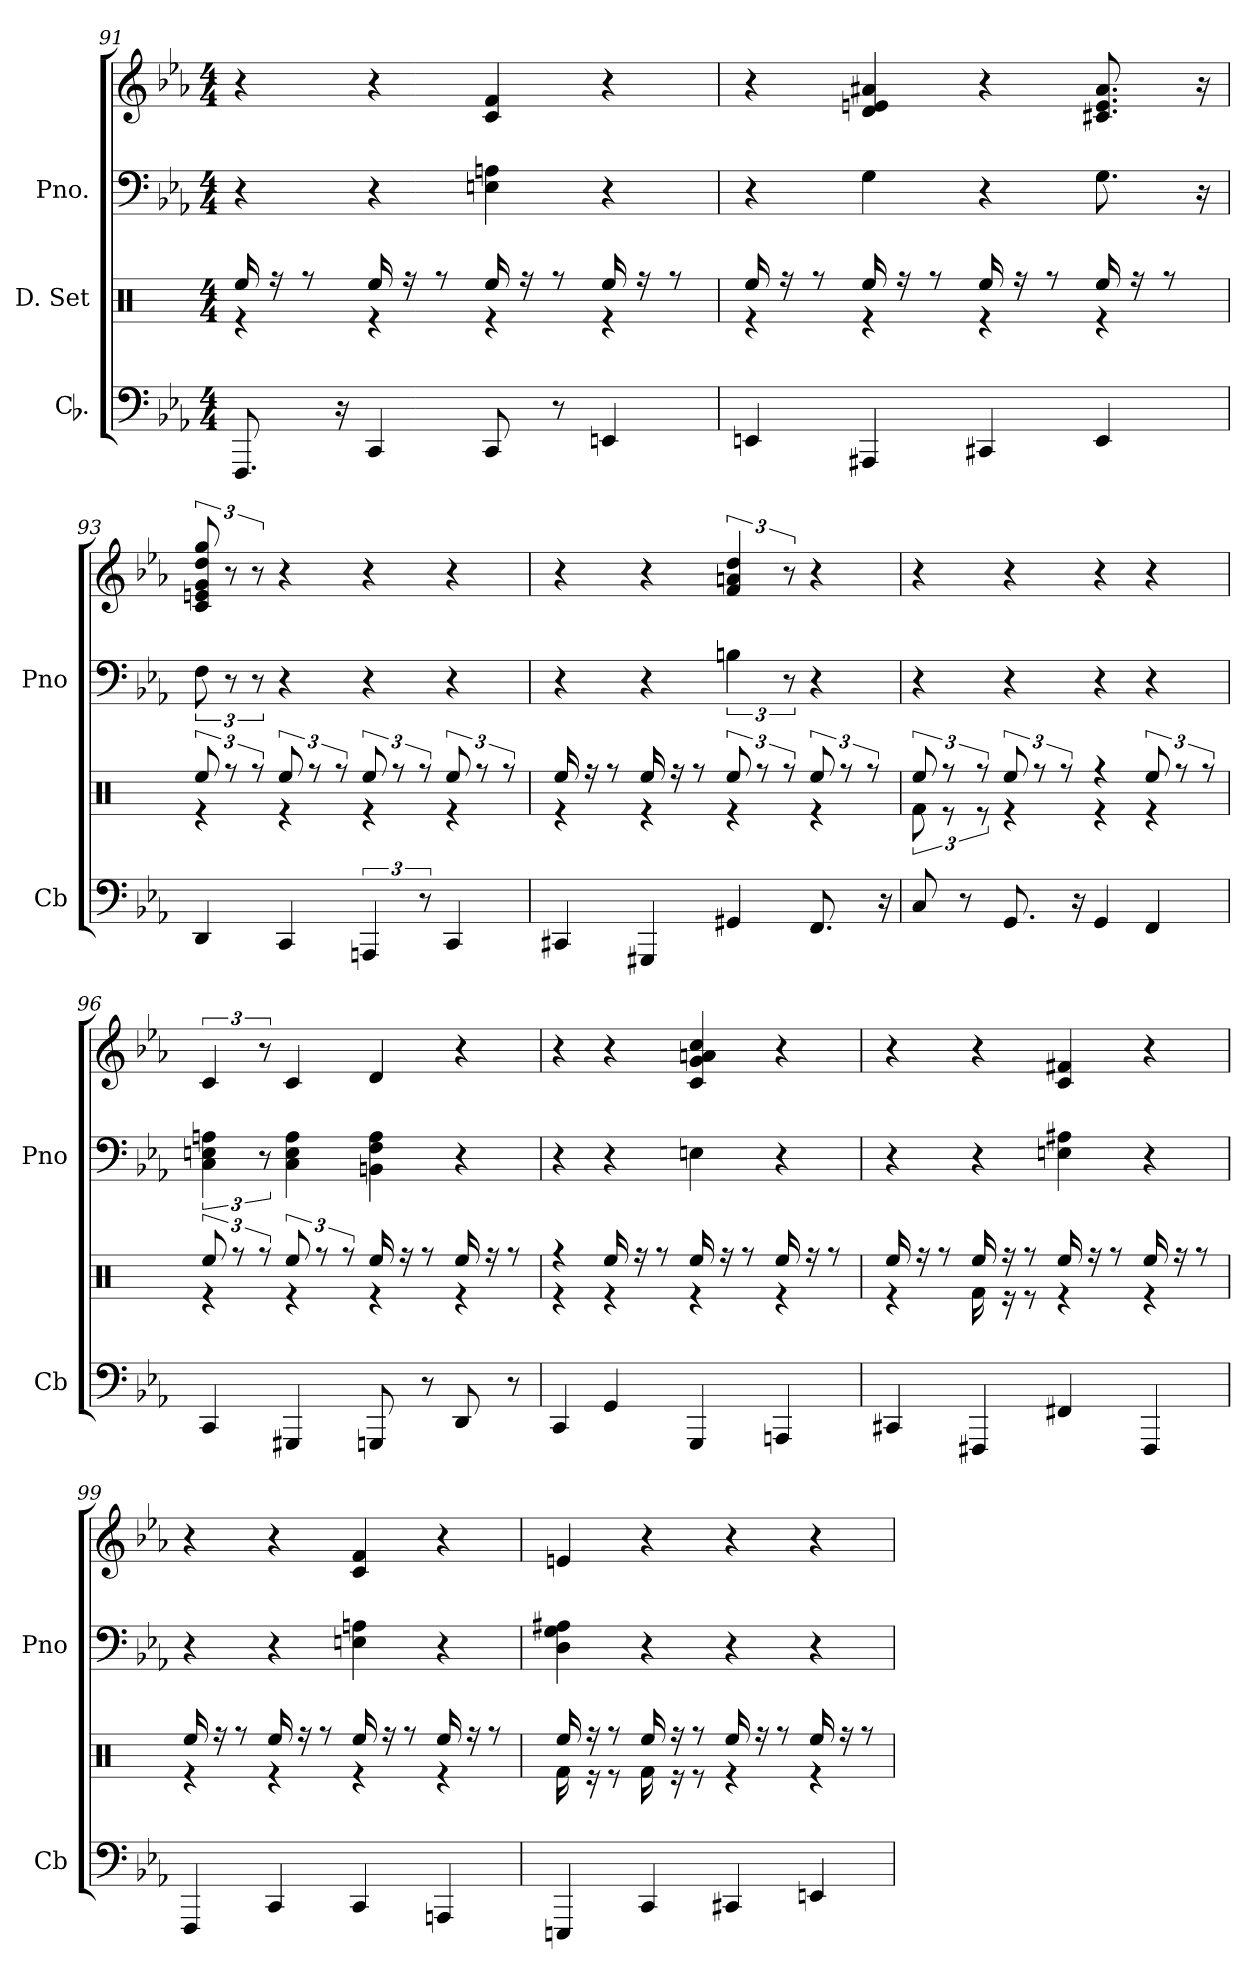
**kern	**kern	**kern	**kern
*part3	*part2	*part1	*part1
*staff4	*staff3	*staff2	*staff1
*I"Cb.	*I"D. Set	*I"Pno.	*
*I'Cb	*	*I'Pno	*
*clefF4	*clefX	*clefF4	*clefG2
*k[b-e-a-]	*k[]	*k[b-e-a-]	*k[b-e-a-]
*M4/4	*M4/4	*M4/4	*M4/4
=91	=91	=91	=91
*	*^	*	*
8.FFF	4re	16Ree/	4r	4r
.	.	16rff	.	.
.	.	8rff	.	.
16r	.	.	.	.
4CC	4re	16Ree/	4r	4r
.	.	16rff	.	.
.	.	8rff	.	.
8CC	4re	16Ree/	4En 4An	4c 4f
.	.	16rff	.	.
8r	.	8rff	.	.
4EEn	4re	16Ree/	4r	4r
.	.	16rff	.	.
.	.	8rff	.	.
=92	=92	=92	=92	=92
4EEn	4re	16Ree/	4r	4r
.	.	16rff	.	.
.	.	8rff	.	.
4AAA#X	4re	16Ree/	4G	4d 4en 4a#X
.	.	16rff	.	.
.	.	8rff	.	.
4CC#X	4re	16Ree/	4r	4r
.	.	16rff	.	.
.	.	8rff	.	.
4EE	4re	16Ree/	8.G	8.c#X 8.e 8.a#
.	.	16rff	.	.
.	.	8rff	.	.
.	.	.	16r	16r
=93	=93	=93	=93	=93
4DD	4re	12Ree/	12F	12c 12en 12g 12dd 12gg
.	.	12rff	12r	12r
.	.	12rff	12r	12r
4CC	4re	12Ree/	4r	4r
.	.	12rff	.	.
.	.	12rff	.	.
6AAAn	4re	12Ree/	4r	4r
.	.	12rff	.	.
12r	.	12rff	.	.
4CC	4re	12Ree/	4r	4r
.	.	12rff	.	.
.	.	12rff	.	.
=94	=94	=94	=94	=94
4CC#X	4re	16Ree/	4r	4r
.	.	16rff	.	.
.	.	8rff	.	.
4GGG#X	4re	16Ree/	4r	4r
.	.	16rff	.	.
.	.	8rff	.	.
4GG#X	4re	12Ree/	6Bn	6f 6an 6dd
.	.	12rff	.	.
.	.	12rff	12r	12r
8.FF	4re	12Ree/	4r	4r
.	.	12rff	.	.
.	.	12rff	.	.
16r	.	.	.	.
=95	=95	=95	=95	=95
8C	12Rf\	12Ree/	4r	4r
.	12re	12rff	.	.
8r	.	.	.	.
.	12re	12rff	.	.
8.GG	4re	12Ree/	4r	4r
.	.	12rff	.	.
.	.	12rff	.	.
16r	.	.	.	.
4GG	4re	4rff	4r	4r
4FF	4re	12Ree/	4r	4r
.	.	12rff	.	.
.	.	12rff	.	.
=96	=96	=96	=96	=96
4CC	4re	12Ree/	6C 6En 6An	6c
.	.	12rff	.	.
.	.	12rff	12r	12r
4GGG#X	4re	12Ree/	4C 4E 4A	4c
.	.	12rff	.	.
.	.	12rff	.	.
8GGGn	4re	16Ree/	4BBn 4F 4A	4d
.	.	16rff	.	.
8r	.	8rff	.	.
8DD	4re	16Ree/	4r	4r
.	.	16rff	.	.
8r	.	8rff	.	.
=97	=97	=97	=97	=97
4CC	4re	4rff	4r	4r
4GG	4re	16Ree/	4r	4r
.	.	16rff	.	.
.	.	8rff	.	.
4GGG	4re	16Ree/	4En	4c 4g 4an 4cc
.	.	16rff	.	.
.	.	8rff	.	.
4AAAn	4re	16Ree/	4r	4r
.	.	16rff	.	.
.	.	8rff	.	.
=98	=98	=98	=98	=98
4CC#X	4re	16Ree/	4r	4r
.	.	16rff	.	.
.	.	8rff	.	.
4FFF#X	16Rf\	16Ree/	4r	4r
.	16re	16rff	.	.
.	8re	8rff	.	.
4FF#X	4re	16Ree/	4En 4A#X	4c 4f#X
.	.	16rff	.	.
.	.	8rff	.	.
4FFF#	4re	16Ree/	4r	4r
.	.	16rff	.	.
.	.	8rff	.	.
=99	=99	=99	=99	=99
4FFF	4re	16Ree/	4r	4r
.	.	16rff	.	.
.	.	8rff	.	.
4CC	4re	16Ree/	4r	4r
.	.	16rff	.	.
.	.	8rff	.	.
4CC	4re	16Ree/	4En 4An	4c 4f
.	.	16rff	.	.
.	.	8rff	.	.
4AAAn	4re	16Ree/	4r	4r
.	.	16rff	.	.
.	.	8rff	.	.
=100	=100	=100	=100	=100
4EEEn	16Rf\	16Ree/	4D 4G 4A#X	4en
.	16re	16rff	.	.
.	8re	8rff	.	.
4CC	16Rf\	16Ree/	4r	4r
.	16re	16rff	.	.
.	8re	8rff	.	.
4CC#X	4re	16Ree/	4r	4r
.	.	16rff	.	.
.	.	8rff	.	.
4EEn	4re	16Ree/	4r	4r
.	.	16rff	.	.
.	.	8rff	.	.
*	*v	*v	*	*
=	=	=	=
*-	*-	*-	*-
